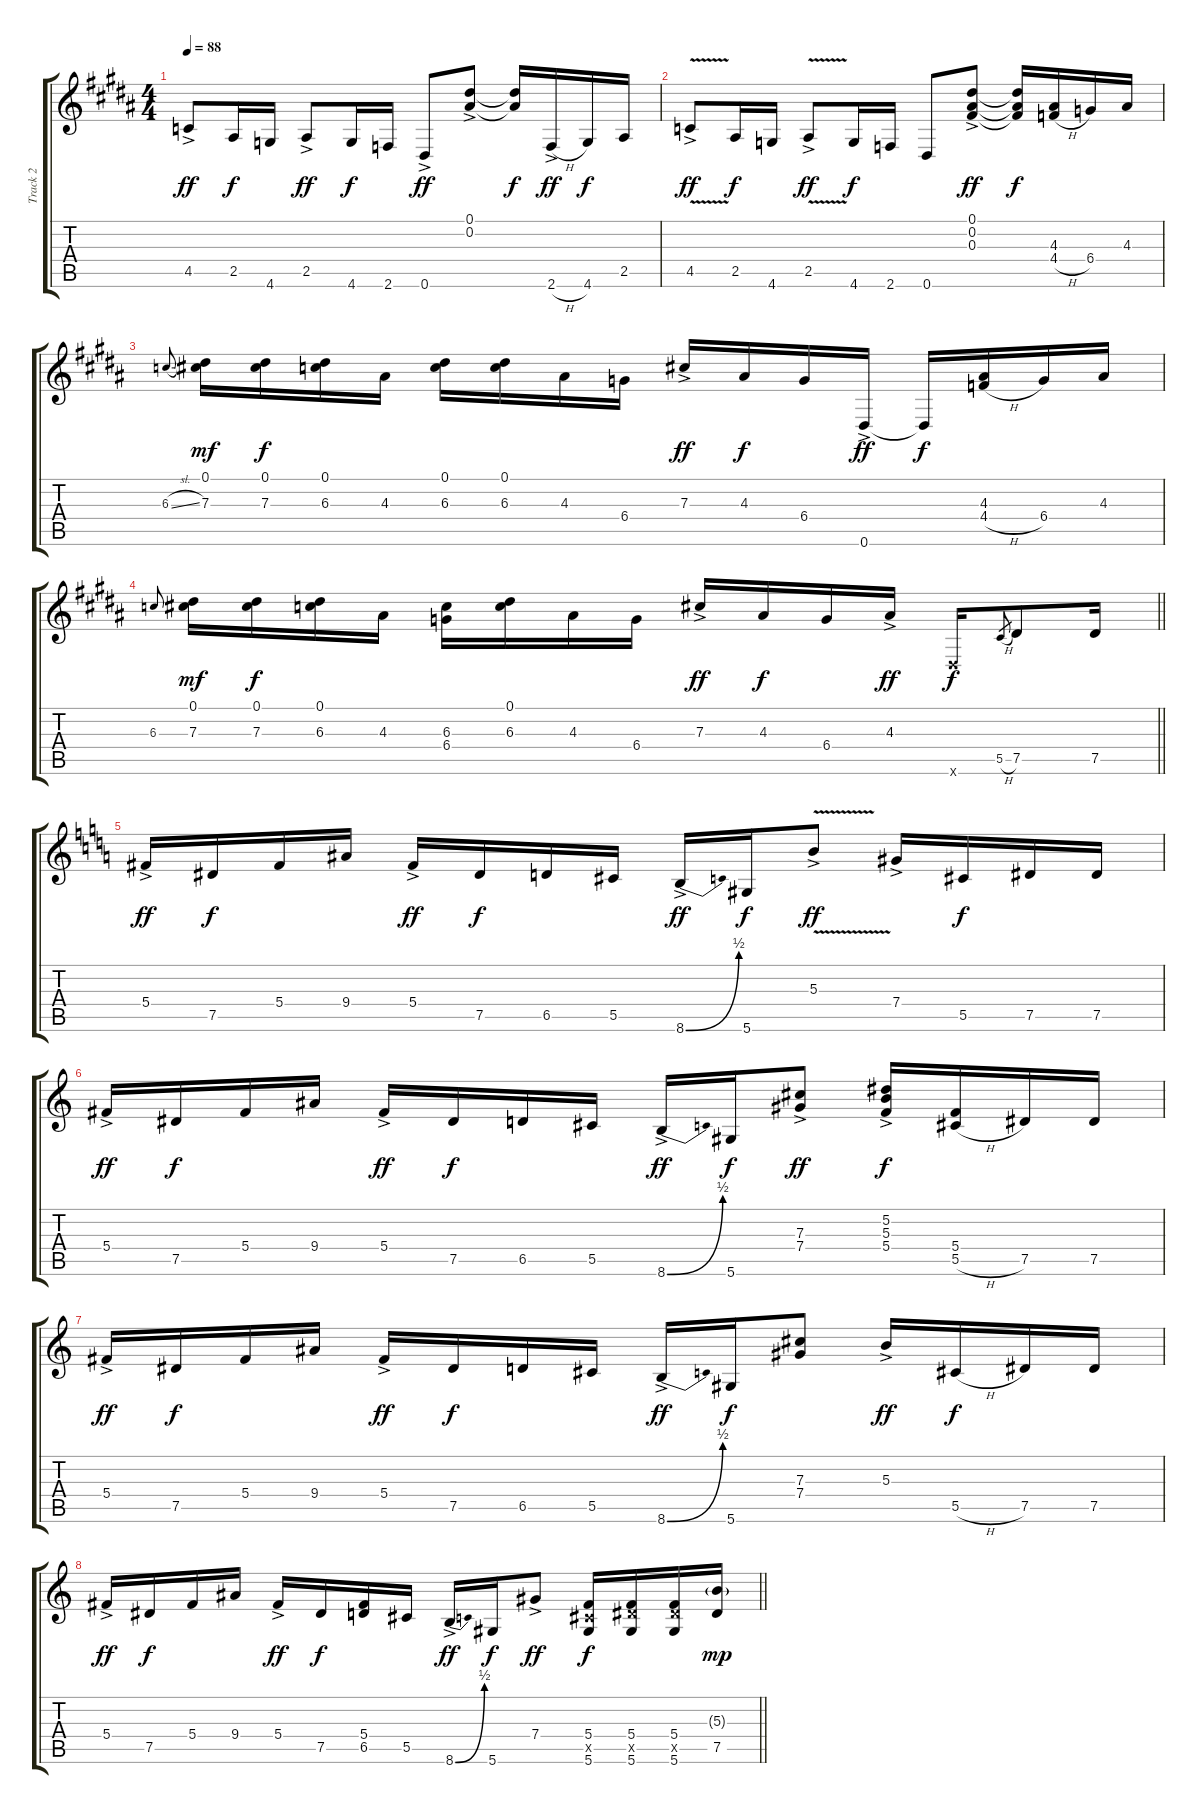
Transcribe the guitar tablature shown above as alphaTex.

\track ("Track 2" "Track 2") {instrument electricguitarjazz}
\staff {score tabs}
\tuning (Eb4 Bb3 Gb3 Db3 Ab2 Eb2) {hide}
\ts (4 4)
\tempo 88
\clef g2
\ks b
4.5{ac}.8{dy ff} 2.5.16{dy f} 4.6.16 2.5{ac}.8{dy ff} 4.6.16{dy f} 2.6.16 0.6{ac}.8{dy ff} (0.1{ac} 0.2{ac}).8 (0.1{t} 0.2{t}).16{dy f} 2.6{h ac}.16{dy ff} 4.6.16{dy f} 2.5.16 |
4.5{v ac}.8{dy ff} 2.5.16{dy f} 4.6.16 2.5{v ac}.8{dy ff} 4.6.16{dy f} 2.6.16 0.6.8 (0.1 0.2 0.3{ac}).8{dy ff} (0.1{t} 0.2{t} 0.3{t}).16{dy f} (4.3 4.4{h}).16 6.4.16 4.3.16 |
6.3{sl}.8{gr onbeat} (0.1 7.3).16{dy mf} (0.1 7.3).16{dy f} (0.1 6.3).16 4.3.16 (0.1 6.3).16 (0.1 6.3).16 4.3.16 6.4.16 7.3{ac}.16{dy ff} 4.3.16{dy f} 6.4.16 0.6{ac}.16{dy ff} 0.6{t}.16{dy f} (4.3 4.4{h}).16 6.4.16 4.3.16 |
\barLineRight lightlight
6.3.8{gr onbeat} (0.1 7.3).16{dy mf} (0.1 7.3).16{dy f} (0.1 6.3).16 4.3.16 (6.3 6.4).16 (0.1 6.3).16 4.3.16 6.4.16 7.3{ac}.16{dy ff} 4.3.16{dy f} 6.4.16 4.3{ac}.16{dy ff} 0.6{x}.16{dy f} 5.5{h}.8{gr} 7.5.8 7.5.16 |
\ks aminor
5.4{ac}.16{dy ff} 7.5.16{dy f} 5.4.16 9.4.16 5.4{ac}.16{dy ff} 7.5.16{dy f} 6.5.16 5.5.16 8.6{be (bend 0 0 60 2) ac}.16{dy ff} 5.6.16{dy f} 5.3{v ac}.8{dy ff} 7.4{ac}.16 5.5.16{dy f} 7.5.16 7.5.16 |
5.4{ac}.16{dy ff} 7.5.16{dy f} 5.4.16 9.4.16 5.4{ac}.16{dy ff} 7.5.16{dy f} 6.5.16 5.5.16 8.6{be (bend 0 0 60 2) ac}.16{dy ff} 5.6.16{dy f} (7.3{ac} 7.4{ac}).8{dy ff} (5.2 5.3 5.4{ac}).16{dy f} (5.4 5.5{h}).16 7.5.16 7.5.16 |
5.4{ac}.16{dy ff} 7.5.16{dy f} 5.4.16 9.4.16 5.4{ac}.16{dy ff} 7.5.16{dy f} 6.5.16 5.5.16 8.6{be (bend 0 0 60 2) ac}.16{dy ff} 5.6.16{dy f} (7.3 7.4).8 5.3{ac}.16{dy ff} 5.5{h}.16{dy f} 7.5.16 7.5.16 |
\barLineRight lightlight
5.4{ac}.16{dy ff} 7.5.16{dy f} 5.4.16 9.4.16 5.4{ac}.16{dy ff} 7.5.16{dy f} (5.4 6.5).16 5.5.16 8.6{be (bend 0 0 60 2) ac}.16{dy ff} 5.6.16{dy f} 7.4{ac}.8{dy ff} (5.4 5.5{x} 5.6).16{dy f} (5.4 7.5{x} 5.6).16 (5.4 7.5{x} 5.6).16 (5.3{g} 7.5).16{dy mp}
